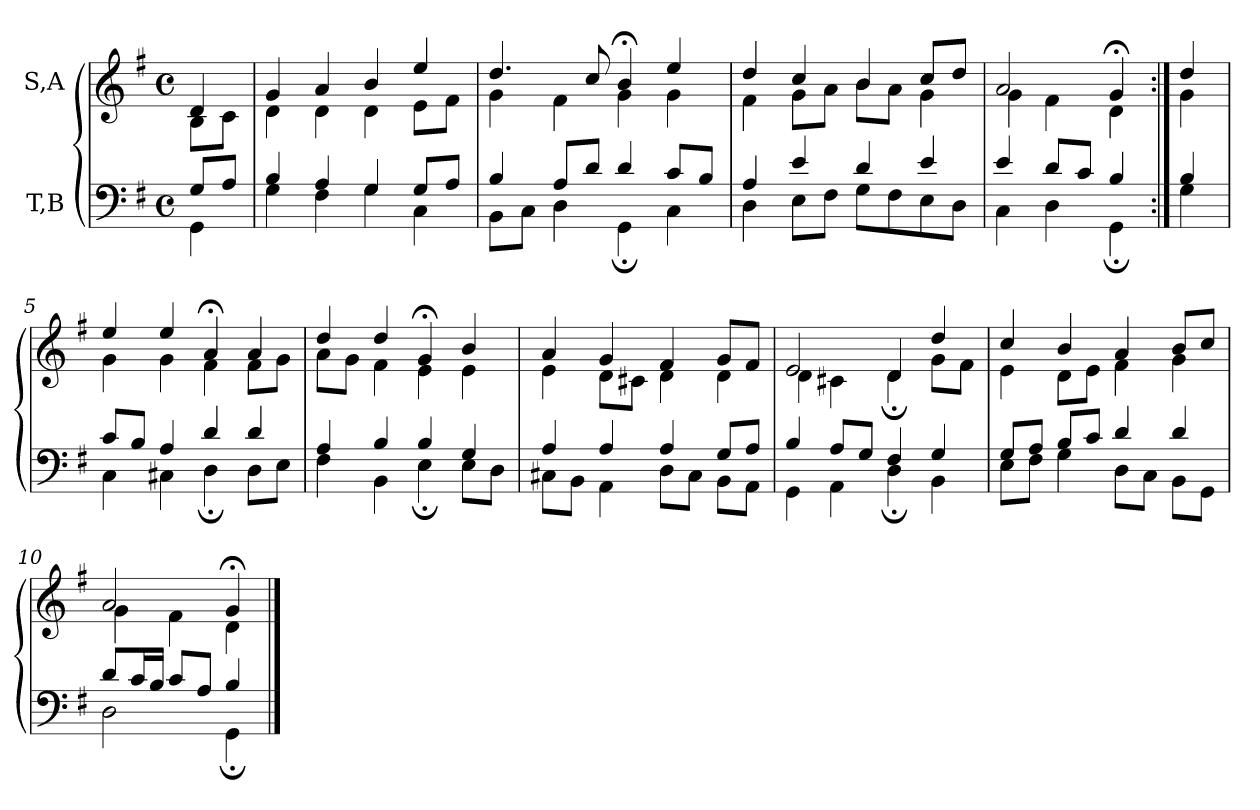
**kern	**kern
*part2	*part1
*staff2	*staff1
*I"T,B	*I"S,A
*clefF4	*clefG2
*k[f#]	*k[f#]
*M4/4	*M4/4
*met(c)	*met(c)
=	=
*^	*^
8GL	4GG	4d	8BL
8AJ	.	.	8cJ
=1	=1	=1	=1
4B	4G	4g	4d
4A	4F#	4a	4d
4G	4G	4b	4d
8GL	4C	4ee	8eL
8AJ	.	.	8f#J
=2	=2	=2	=2
4B	8BBL	4.dd	4g
.	8CJ	.	.
8AL	4D	.	4f#
8dJ	.	8cc	.
4d	4GG;	4b;<	4g
8cL	4C	4ee	4g
8BJ	.	.	.
=3	=3	=3	=3
4A	4D	4dd	4f#
4e	8EL	4cc	8gL
.	8F#J	.	8aJ
4d	8GL	4b	8bL
.	8F#	.	8aJ
4e	8E	8ccL	4g
.	8DJ	8ddJ	.
=4a	=4a	=4a	=4a
4e	4C	2a	4g
8dL	4D	.	4f#
8cJ	.	.	.
4B	4GG;	4g;<	4d
=4b:|!	=4b:|!	=4b:|!	=4b:|!
4B	4G	4dd	4g
=5	=5	=5	=5
8cL	4C	4ee	4g
8BJ	.	.	.
4A	4C#X	4ee	4g
4d	4D;	4a;<	4f#
4d	8DL	4a	8f#L
.	8EJ	.	8gJ
=6	=6	=6	=6
4A	4F#	4dd	8aL
.	.	.	8gJ
4B	4BB	4dd	4f#
4B	4E;	4g;<	4e
4G	8EL	4b	4e
.	8DJ	.	.
=7	=7	=7	=7
4A	8C#XL	4a	4e
.	8BBJ	.	.
4A	4AA	4g	8dL
.	.	.	8c#XJ
4A	8DL	4f#	4d
.	8C#J	.	.
8GL	8BBL	8gL	4d
8AJ	8AAJ	8f#J	.
=8	=8	=8	=8
4B	4GG	2e	4d
8AL	4AA	.	4c#X
8GJ	.	.	.
4F#	4D;	4d	4d;<
4G	4BB	4dd	8gL
.	.	.	8f#J
=9	=9	=9	=9
8GL	8EL	4cc	4e
8AJ	8F#J	.	.
8BL	4G	4b	8dL
8cJ	.	.	8eJ
4d	8DL	4a	4f#
.	8CJ	.	.
4d	8BBL	8bL	4g
.	8GGJ	8ccJ	.
=10	=10	=10	=10
8dL	2D	2a	4g
16cL	.	.	.
16BJJ	.	.	.
8cL	.	.	4f#
8AJ	.	.	.
4B	4GG;	4g;<	4d
*v	*v	*	*
*	*v	*v
==	==
*-	*-
